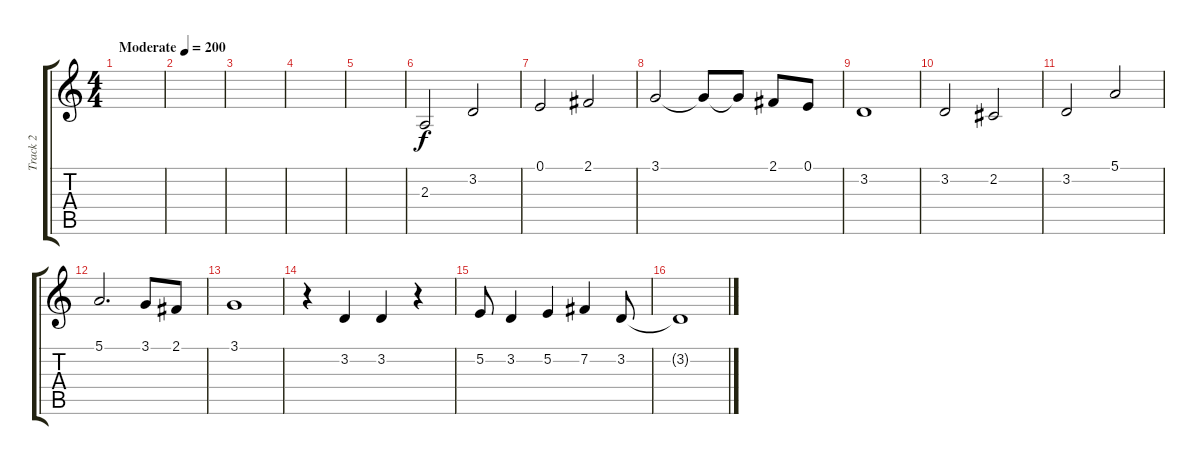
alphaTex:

\track ("Track 2" "Track 2") {instrument brasssection}
\staff {score tabs}
\tuning (E4 B3 G3 D3 A2 E2) {hide}
\ts (4 4)
\tempo (200 "Moderate")
\clef g2
\ks c
|
|
|
|
|
2.3.2 3.2.2 |
0.1.2 2.1.2 |
3.1.2 3.1{t}.8 3.1{t}.8 2.1.8 0.1.8 |
3.2.1 |
3.2.2 2.2.2 |
3.2.2 5.1.2 |
5.1.2{d} 3.1.8 2.1.8 |
3.1.1 |
r.4 3.2.4 3.2.4 r.4 |
5.2.8 3.2.4 5.2.4 7.2.4 3.2.8 |
3.2{t}.1
